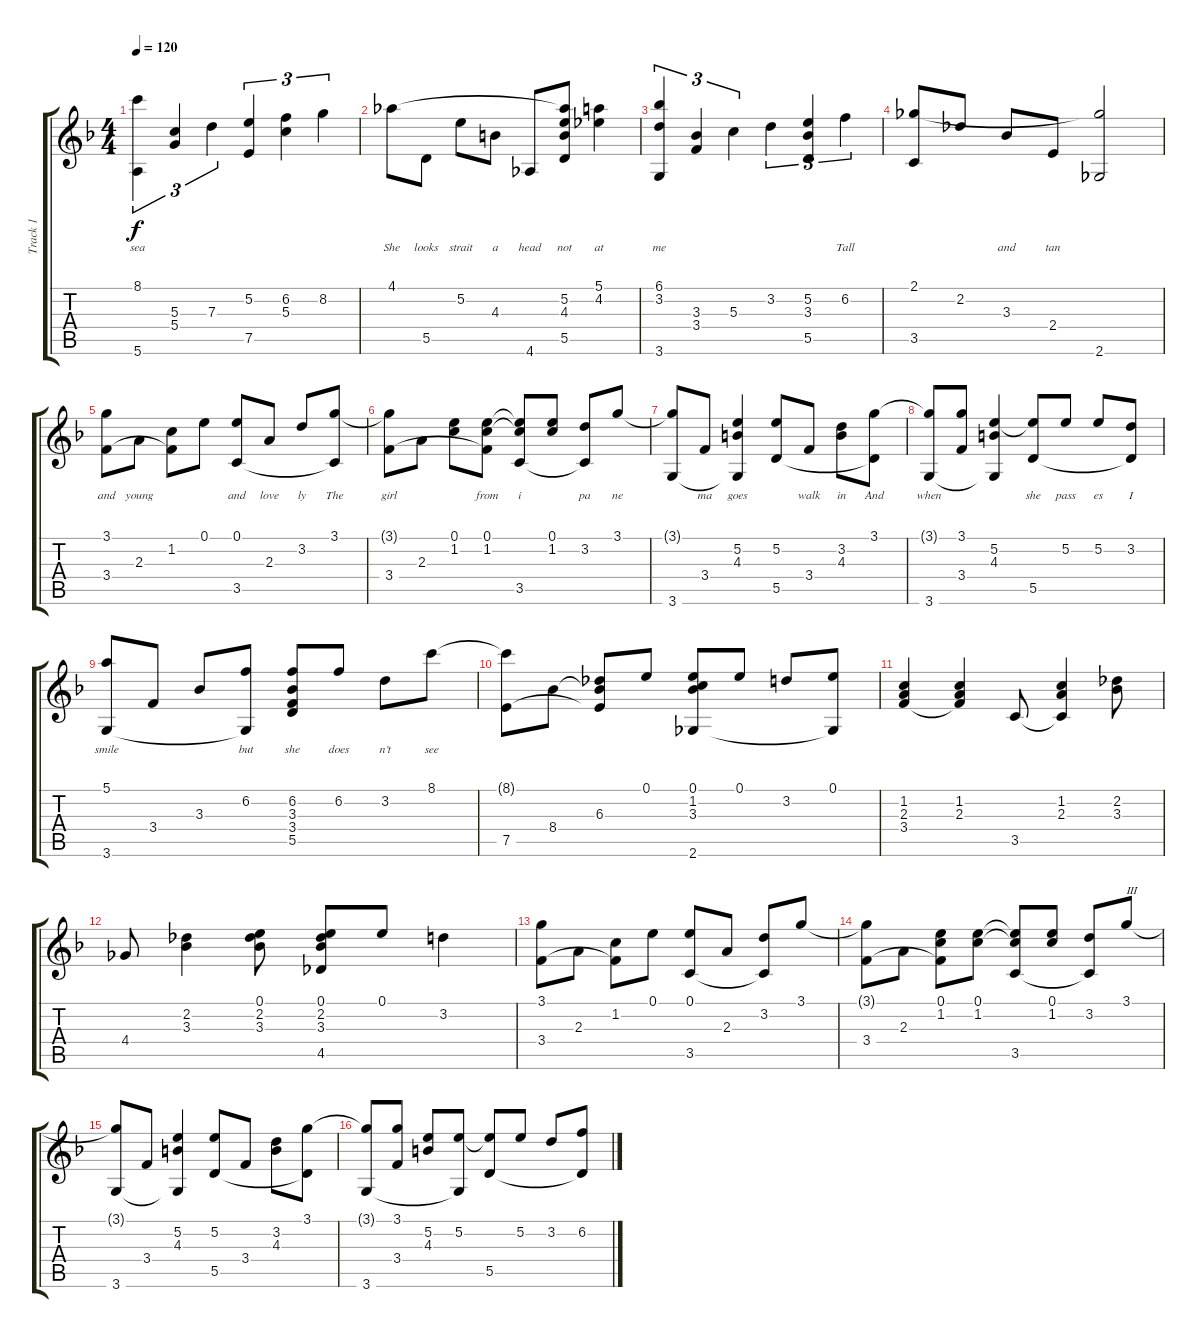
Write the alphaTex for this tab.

\track ("Track 1" "Track 1") {instrument acousticguitarnylon}
\staff {score tabs}
\tuning (E4 B3 G3 D3 A2 E2) {hide}
\ts (4 4)
\tempo 120
\clef g2
\ks f
(8.1 5.6).4{tu (3 2) lyrics (0 "sea") lyrics (1 "") lyrics (2 "") lyrics (3 "") lyrics (4 "") dy f} (5.3 5.4).4{tu (3 2) lyrics (0 "") lyrics (1 "") lyrics (2 "") lyrics (3 "") lyrics (4 "")} 7.3.4{tu (3 2) lyrics (0 "") lyrics (1 "") lyrics (2 "") lyrics (3 "") lyrics (4 "")} (5.2 7.5).4{tu (3 2) lyrics (0 "") lyrics (1 "") lyrics (2 "") lyrics (3 "") lyrics (4 "")} (6.2 5.3).4{tu (3 2) lyrics (0 "") lyrics (1 "") lyrics (2 "") lyrics (3 "") lyrics (4 "")} 8.2.4{tu (3 2) lyrics (0 "") lyrics (1 "") lyrics (2 "") lyrics (3 "") lyrics (4 "")} |
4.1.8{lyrics (0 "She") lyrics (1 "") lyrics (2 "") lyrics (3 "") lyrics (4 "")} 5.5.8{lyrics (0 "looks") lyrics (1 "") lyrics (2 "") lyrics (3 "") lyrics (4 "")} 5.2.8{lyrics (0 "strait") lyrics (1 "") lyrics (2 "") lyrics (3 "") lyrics (4 "")} 4.3.8{lyrics (0 "a") lyrics (1 "") lyrics (2 "") lyrics (3 "") lyrics (4 "")} 4.6.8{lyrics (0 "head") lyrics (1 "") lyrics (2 "") lyrics (3 "") lyrics (4 "")} (4.1{t} 5.2 4.3 5.5).8{lyrics (0 "not") lyrics (1 "") lyrics (2 "") lyrics (3 "") lyrics (4 "")} (5.1 4.2).4{lyrics (0 "at") lyrics (1 "") lyrics (2 "") lyrics (3 "") lyrics (4 "")} |
(6.1 3.2 3.6).4{tu (3 2) lyrics (0 "me") lyrics (1 "") lyrics (2 "") lyrics (3 "") lyrics (4 "")} (3.3 3.4).4{tu (3 2) lyrics (0 "") lyrics (1 "") lyrics (2 "") lyrics (3 "") lyrics (4 "")} 5.3.4{tu (3 2) lyrics (0 "") lyrics (1 "") lyrics (2 "") lyrics (3 "") lyrics (4 "")} 3.2.4{tu (3 2) lyrics (0 "") lyrics (1 "") lyrics (2 "") lyrics (3 "") lyrics (4 "")} (5.2 3.3 5.5).4{tu (3 2) lyrics (0 "") lyrics (1 "") lyrics (2 "") lyrics (3 "") lyrics (4 "")} 6.2.4{tu (3 2) lyrics (0 "Tall") lyrics (1 "") lyrics (2 "") lyrics (3 "") lyrics (4 "")} |
(2.1 3.5).8{lyrics (0 "") lyrics (1 "") lyrics (2 "") lyrics (3 "") lyrics (4 "")} 2.2.8{lyrics (0 "") lyrics (1 "") lyrics (2 "") lyrics (3 "") lyrics (4 "")} 3.3.8{lyrics (0 "and") lyrics (1 "") lyrics (2 "") lyrics (3 "") lyrics (4 "")} 2.4.8{lyrics (0 "tan") lyrics (1 "") lyrics (2 "") lyrics (3 "") lyrics (4 "")} (2.1{t} 2.6).2{lyrics (0 "") lyrics (1 "") lyrics (2 "") lyrics (3 "") lyrics (4 "")} |
(3.1 3.4).8{lyrics (0 "and") lyrics (1 "") lyrics (2 "") lyrics (3 "") lyrics (4 "")} 2.3.8{lyrics (0 "young") lyrics (1 "") lyrics (2 "") lyrics (3 "") lyrics (4 "")} (1.2 3.4{t}).8{lyrics (0 "") lyrics (1 "") lyrics (2 "") lyrics (3 "") lyrics (4 "")} 0.1.8{lyrics (0 "") lyrics (1 "") lyrics (2 "") lyrics (3 "") lyrics (4 "")} (0.1 3.5).8{lyrics (0 "and") lyrics (1 "") lyrics (2 "") lyrics (3 "") lyrics (4 "")} 2.3.8{lyrics (0 "love") lyrics (1 "") lyrics (2 "") lyrics (3 "") lyrics (4 "")} 3.2.8{lyrics (0 "ly") lyrics (1 "") lyrics (2 "") lyrics (3 "") lyrics (4 "")} (3.1 3.5{t}).8{lyrics (0 "The") lyrics (1 "") lyrics (2 "") lyrics (3 "") lyrics (4 "")} |
(3.1{t} 3.4).8{lyrics (0 "girl") lyrics (1 "") lyrics (2 "") lyrics (3 "") lyrics (4 "")} 2.3.8{lyrics (0 "") lyrics (1 "") lyrics (2 "") lyrics (3 "") lyrics (4 "")} (0.1 1.2).8{lyrics (0 "") lyrics (1 "") lyrics (2 "") lyrics (3 "") lyrics (4 "")} (0.1 1.2 3.4{t}).8{lyrics (0 "from") lyrics (1 "") lyrics (2 "") lyrics (3 "") lyrics (4 "")} (0.1{t} 1.2{t} 3.5).8{lyrics (0 "i") lyrics (1 "") lyrics (2 "") lyrics (3 "") lyrics (4 "")} (0.1 1.2).8{lyrics (0 "") lyrics (1 "") lyrics (2 "") lyrics (3 "") lyrics (4 "")} (3.2 3.5{t}).8{lyrics (0 "pa") lyrics (1 "") lyrics (2 "") lyrics (3 "") lyrics (4 "")} 3.1.8{lyrics (0 "ne") lyrics (1 "") lyrics (2 "") lyrics (3 "") lyrics (4 "")} |
(3.1{t} 3.6).8{lyrics (0 "") lyrics (1 "") lyrics (2 "") lyrics (3 "") lyrics (4 "")} 3.4.8{lyrics (0 "ma") lyrics (1 "") lyrics (2 "") lyrics (3 "") lyrics (4 "")} (5.2 4.3 3.6{t}).4{lyrics (0 "goes") lyrics (1 "") lyrics (2 "") lyrics (3 "") lyrics (4 "")} (5.2 5.5).8{lyrics (0 "") lyrics (1 "") lyrics (2 "") lyrics (3 "") lyrics (4 "")} 3.4.8{lyrics (0 "walk") lyrics (1 "") lyrics (2 "") lyrics (3 "") lyrics (4 "")} (3.2 4.3).8{lyrics (0 "in") lyrics (1 "") lyrics (2 "") lyrics (3 "") lyrics (4 "")} (3.1 5.5{t}).8{lyrics (0 "And") lyrics (1 "") lyrics (2 "") lyrics (3 "") lyrics (4 "")} |
(3.1{t} 3.6).8{lyrics (0 "when") lyrics (1 "") lyrics (2 "") lyrics (3 "") lyrics (4 "")} (3.1 3.4).8{lyrics (0 "") lyrics (1 "") lyrics (2 "") lyrics (3 "") lyrics (4 "")} (5.2 4.3 3.6{t}).4{lyrics (0 "") lyrics (1 "") lyrics (2 "") lyrics (3 "") lyrics (4 "")} (5.2{t} 5.5).8{lyrics (0 "she") lyrics (1 "") lyrics (2 "") lyrics (3 "") lyrics (4 "")} 5.2.8{lyrics (0 "pass") lyrics (1 "") lyrics (2 "") lyrics (3 "") lyrics (4 "")} 5.2.8{lyrics (0 "es") lyrics (1 "") lyrics (2 "") lyrics (3 "") lyrics (4 "")} (3.2 5.5{t}).8{lyrics (0 "I") lyrics (1 "") lyrics (2 "") lyrics (3 "") lyrics (4 "")} |
(5.1 3.6).8{lyrics (0 "smile") lyrics (1 "") lyrics (2 "") lyrics (3 "") lyrics (4 "")} 3.4.8{lyrics (0 "") lyrics (1 "") lyrics (2 "") lyrics (3 "") lyrics (4 "")} 3.3.8{lyrics (0 "") lyrics (1 "") lyrics (2 "") lyrics (3 "") lyrics (4 "")} (6.2 3.6{t}).8{lyrics (0 "but") lyrics (1 "") lyrics (2 "") lyrics (3 "") lyrics (4 "")} (6.2 3.3 3.4 5.5).8{lyrics (0 "she") lyrics (1 "") lyrics (2 "") lyrics (3 "") lyrics (4 "")} 6.2.8{lyrics (0 "does") lyrics (1 "") lyrics (2 "") lyrics (3 "") lyrics (4 "")} 3.2.8{lyrics (0 "n’t") lyrics (1 "") lyrics (2 "") lyrics (3 "") lyrics (4 "")} 8.1.8{lyrics (0 "see") lyrics (1 "") lyrics (2 "") lyrics (3 "") lyrics (4 "")} |
(8.1{t} 7.5).8 8.4.8 (6.3 8.4{t} 7.5{t}).8 0.1.8 (0.1 1.2 3.3 2.6).8 0.1.8 3.2.8 (0.1 2.6{t}).8 |
(1.2 2.3 3.4).4 (1.2 2.3 3.4{t}).4 3.5.8 (1.2 2.3 3.5{t}).4 (2.2 3.3).8 |
4.4.8 (2.2 3.3).4 (0.1 2.2 3.3).8 (0.1 2.2 3.3 4.5).8 0.1.8 3.2.4 |
(3.1 3.4).8 2.3.8 (1.2 3.4{t}).8 0.1.8 (0.1 3.5).8 2.3.8 (3.2 3.5{t}).8 3.1.8 |
(3.1{t} 3.4).8 2.3.8 (0.1 1.2 3.4{t}).8 (0.1 1.2).8 (0.1{t} 1.2{t} 3.5).8 (0.1 1.2).8 (3.2 3.5{t}).8 3.1.8{txt "III"} |
(3.1{t} 3.6).8 3.4.8 (5.2 4.3 3.6{t}).4 (5.2 5.5).8 3.4.8 (3.2 4.3).8 (3.1 5.5{t}).8 |
(3.1{t} 3.6).8 (3.1 3.4).8 (5.2 4.3).8 (5.2 3.6{t}).8 (5.2{t} 5.5).8 5.2.8 3.2.8 (6.2 5.5{t}).8
